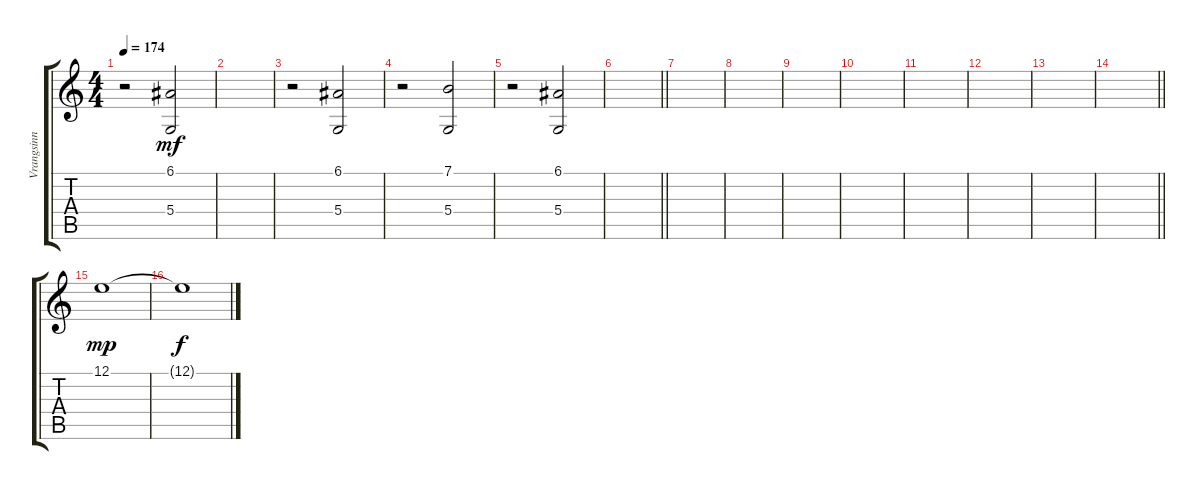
\track ("Vrangsinn - Synth" "Vrangsinn ") {instrument choiraahs}
\staff {score tabs}
\tuning (E4 B3 G3 D3 A2 E2) {hide}
\ts (4 4)
\tempo 174
\clef g2
\ks c
r.2{dy mf} (6.1 5.4).2 |
|
r.2 (6.1 5.4).2 |
r.2 (7.1 5.4).2 |
r.2 (6.1 5.4).2 |
\barLineRight lightlight
|
|
|
|
|
|
|
|
\barLineRight lightlight
|
12.1.1{dy mp} |
12.1{t}.1{dy f}
